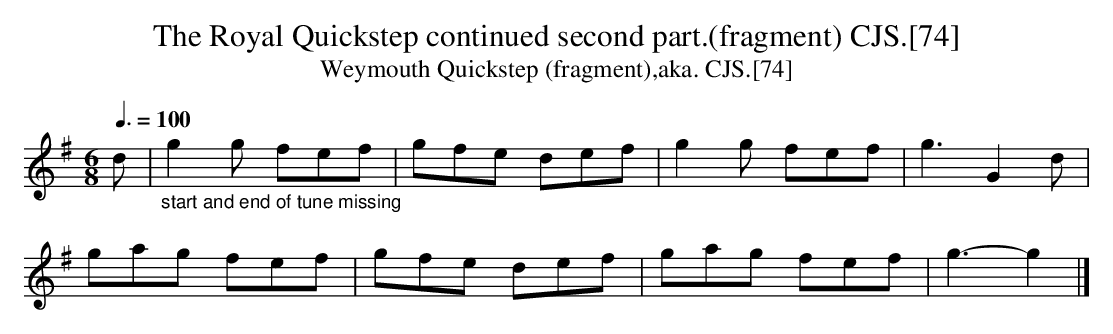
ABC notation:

X:1
T:Royal Quickstep continued second part.(fragment) CJS.[74], The
T:Weymouth Quickstep (fragment),aka. CJS.[74]
M:6/8
L:1/8
Q:3/8=100
K:G
d|"_start and end of tune missing"g2g fef|gfe def|g2g fef|g3 G2d|
gag fef|gfe def|gag fef|g3-g2|]
